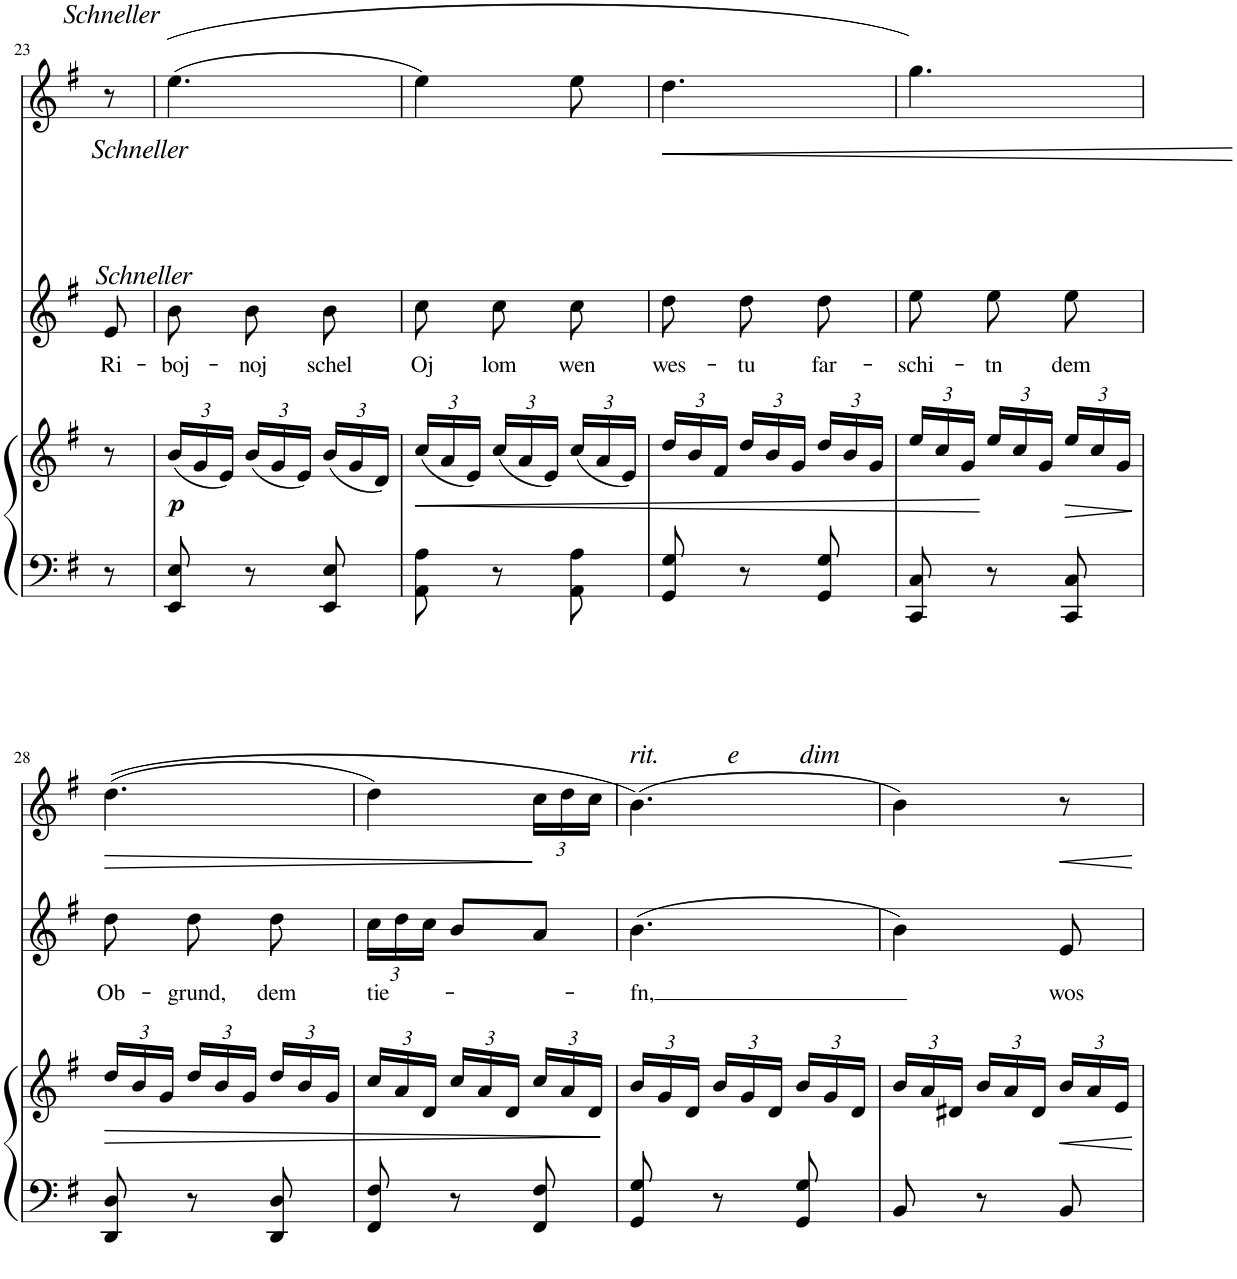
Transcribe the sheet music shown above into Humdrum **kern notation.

**kern	**kern	**dynam	**kern	**text	**kern	**dynam
*part3	*part3	*part3	*part2	*part2	*part1	*part1
*staff4	*staff3	*staff3/4	*staff2	*staff2	*staff1	*staff1
*I"פּיאַנע	*	*	*I"געזאַנג	*	*I"פֿידל	*
!!LO:PB:g=z
*clefF4	*clefG2	*	*clefG2	*	*clefG2	*
*k[f#]	*k[f#]	*	*k[f#]	*	*k[f#]	*
*M3/8	*M3/8	*	*M3/8	*	*M3/8	*
=23	=23	=23	=23	=23	=23	=23
!	!	!	!	!	!LO:TX:b:i:t=Schneller	!
!	!	!	!	!LO:LY:b	!	!
8r	8r	.	8e/	Ri-	8r	.
=24	=24	=24	=24	=24	=24	=24
*	*Xbrackettup	*	*	*	*	*
!	!	!	!	!	!LO:TX:a:i:t=Schneller	!
!	!	!	!	!	!LO:TX:b:i:t=Schneller	!
!	!	!LO:DY:b	!	!LO:LY:b	!	!
8EE/ 8E/	(24b/LL	p	8b\	-boj-	((4.ee\	.
.	24g/	.	.	.	.	.
.	24e/JJ)	.	.	.	.	.
!	!	!	!	!LO:LY:b	!	!
8r	(24b/LL	.	8b\	-noj	.	.
.	24g/	.	.	.	.	.
.	24e/JJ)	.	.	.	.	.
!	!	!	!	!LO:LY:b	!	!
8EE/ 8E/	(24b/LL	.	8b\	schel	.	.
.	24g/	.	.	.	.	.
.	24d/JJ)	.	.	.	.	.
=25	=25	=25	=25	=25	=25	=25
!	!	!LO:HP:b	!	!LO:LY:b	!	!
8AA\ 8A\	(24cc/LL	<	8cc\	Oj	4ee\)	.
.	24a/	.	.	.	.	.
.	24e/JJ)	.	.	.	.	.
!	!	!	!	!LO:LY:b	!	!
8r	(24cc/LL	.	8cc\	lom	.	.
.	24a/	.	.	.	.	.
.	24e/JJ)	.	.	.	.	.
!	!	!	!	!LO:LY:b	!	!
8AA\ 8A\	(24cc/LL	.	8cc\	wen	8ee\	.
.	24a/	.	.	.	.	.
.	24e/JJ)	.	.	.	.	.
.	.	[	.	.	.	.
=26	=26	=26	=26	=26	=26	=26
!	!	!	!	!LO:LY:b	!	!LO:HP:b
8GG/ 8G/	24dd/LL	.	8dd\	wes-	4.dd\	<
.	24b/	.	.	.	.	.
.	24f#/JJ	.	.	.	.	.
!	!	!	!	!LO:LY:b	!	!
8r	24dd/LL	.	8dd\	-tu	.	.
.	24b/	.	.	.	.	.
.	24g/JJ	.	.	.	.	.
!	!	!	!	!LO:LY:b	!	!
8GG/ 8G/	24dd/LL	.	8dd\	far-	.	.
.	24b/	.	.	.	.	.
.	24g/JJ	.	.	.	.	.
.	.	.	.	.	.	[
=27	=27	=27	=27	=27	=27	=27
!	!	!	!	!LO:LY:b	!	!
8CC/ 8C/	24ee/LL	.	8ee\	-schi-	4.gg\)	.
.	24cc/	.	.	.	.	.
.	24g/JJ	.	.	.	.	.
!	!	!	!	!LO:LY:b	!	!
8r	24ee/LL	.	8ee\	-tn	.	.
.	24cc/	.	.	.	.	.
.	24g/JJ	.	.	.	.	.
!	!	!LO:HP:b	!	!LO:LY:b	!	!
8CC/ 8C/	24ee/LL	>	8ee\	dem	.	.
.	24cc/	.	.	.	.	.
.	24g/JJ	.	.	.	.	.
.	.	]	.	.	.	.
!!LO:LB:g=z
=28	=28	=28	=28	=28	=28	=28
!	!	!LO:HP:b	!	!LO:LY:b	!	!LO:HP:b
8DD/ 8D/	24dd/LL	>	8dd\	Ob-	((4.dd\	>
.	24b/	.	.	.	.	.
.	24g/JJ	.	.	.	.	.
!	!	!	!	!LO:LY:b	!	!
8r	24dd/LL	.	8dd\	-grund,	.	.
.	24b/	.	.	.	.	.
.	24g/JJ	.	.	.	.	.
!	!	!	!	!LO:LY:b	!	!
8DD/ 8D/	24dd/LL	.	8dd\	dem	.	.
.	24b/	.	.	.	.	.
.	24g/JJ	.	.	.	.	.
.	.	]	.	.	.	]
=29	=29	=29	=29	=29	=29	=29
*	*	*	*Xbrackettup	*	*	*
!	!	!	!	!LO:LY:b	!	!
8FF#/ 8F#/	24cc/LL	.	24cc\LL	tie-	4dd\)	.
.	24a/	.	24dd\	.	.	.
.	24d/JJ	.	24cc\JJ	.	.	.
8r	24cc/LL	.	8b/L	.	.	.
.	24a/	.	.	.	.	.
.	24d/JJ	.	.	.	.	.
*	*	*	*	*	*Xbrackettup	*
8FF#/ 8F#/	24cc/LL	.	8a/J	.	24cc\LL	.
.	24a/	.	.	.	24dd\	.
.	24d/JJ	.	.	.	24cc\JJ	.
=30	=30	=30	=30	=30	=30	=30
!	!	!	!	!	!LO:TX:a:i:t=rit.          e         dim	!
!	!	!	!	!LO:LY:b	!	!
8GG/ 8G/	24b/LL	.	(4.b\	-fn,	(4.b\)	.
.	24g/	.	.	.	.	.
.	24d/JJ	.	.	.	.	.
8r	24b/LL	.	.	.	.	.
.	24g/	.	.	.	.	.
.	24d/JJ	.	.	.	.	.
8GG/ 8G/	24b/LL	.	.	.	.	.
.	24g/	.	.	.	.	.
.	24d/JJ	.	.	.	.	.
=31	=31	=31	=31	=31	=31	=31
8BB/	24b/LL	.	4b\)	.	4b\)	.
.	24a/	.	.	.	.	.
.	24d#X/JJ	.	.	.	.	.
8r	24b/LL	.	.	.	.	.
.	24a/	.	.	.	.	.
.	24d#/JJ	.	.	.	.	.
!	!	!LO:HP:b	!	!LO:LY:b	!	!LO:HP:b
8BB/	24b/LL	<	8e/	wos	8r	<
.	24a/	.	.	.	.	.
.	24e/JJ	.	.	.	.	.
.	.	[	.	.	.	[
=	=	=	=	=	=	=
*-	*-	*-	*-	*-	*-	*-
